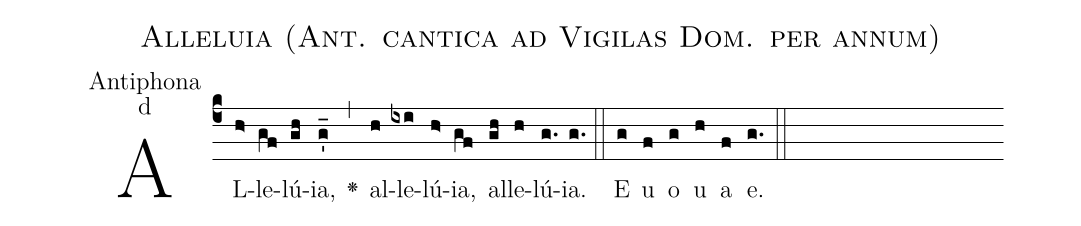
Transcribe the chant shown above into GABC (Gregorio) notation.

name:Alleluia (Ant. cantica ad Vigilas Dom. per annum);
office-part:Antiphona;
mode:d;
%%
(c4)
AL(h>)le(gf)lú(gh)ia,(g'_) <v>\greheightstar</v>(,) al(h)le(ixi)lú(h>)ia,(gf) al(gh)le(h)lú(g.)ia.(g.) (::) E(g) u(f) o(g) u(h) a(f) e.(g.) (::)
